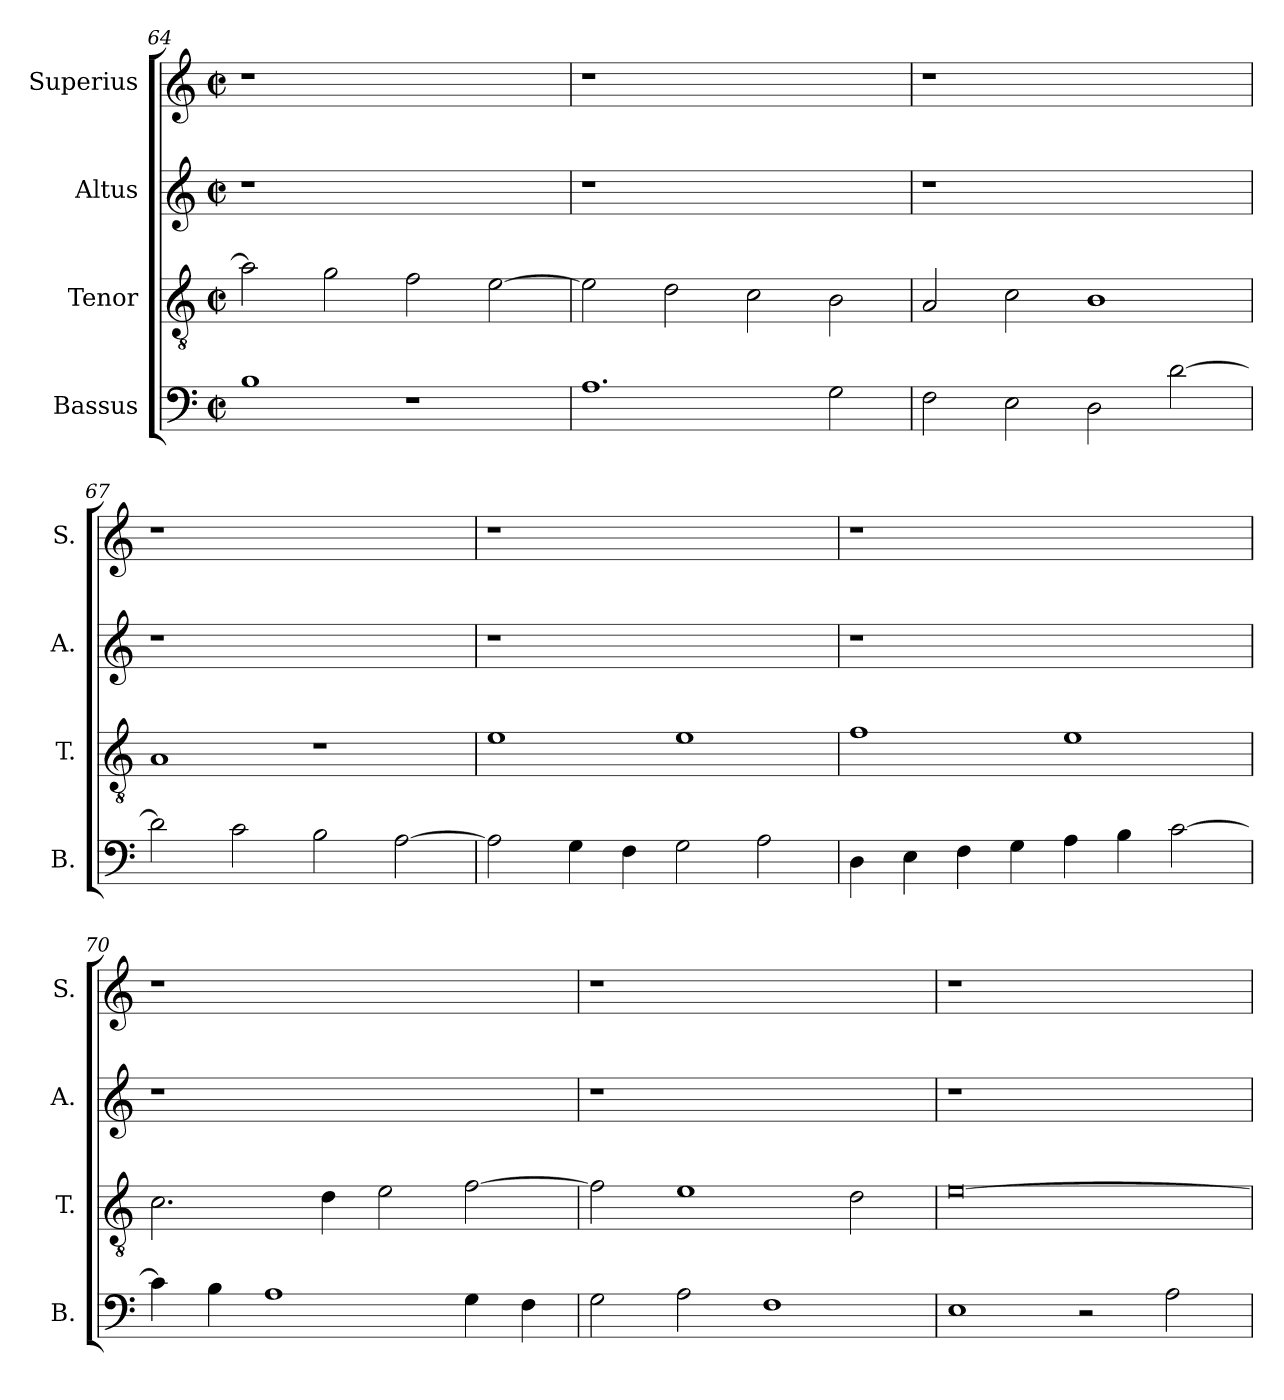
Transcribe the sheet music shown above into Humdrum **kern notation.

**kern	**kern	**kern	**kern
*part4	*part3	*part2	*part1
*staff4	*staff3	*staff2	*staff1
*I"Bassus	*I"Tenor	*I"Altus	*I"Superius
*I'B.	*I'T.	*I'A.	*I'S.
*clefF4	*clefGv2	*clefG2	*clefG2
*	*ITrd7c12	*	*
*k[]	*k[]	*k[]	*k[]
*C:	*C:	*C:	*C:
*M2/2	*M2/2	*M2/2	*M2/2
*met(c|)	*met(c|)	*met(c|)	*met(c|)
=64	=64	=64	=64
!	!	!LO:N:vis=1	!LO:N:vis=1
1Bi	2Ai\]	1r	1r
.	2Gi\	.	.
1r	2Fi\	1ryy	1ryy
.	[>2Ei\	.	.
!!LO:LB:g=z
=65	=65	=65	=65
!	!	!LO:N:vis=1	!LO:N:vis=1
1.Ai	2Ei\]	1r	1r
.	2Di\	.	.
.	2Ci\	1ryy	1ryy
2Gi\	2BBi\	.	.
=66	=66	=66	=66
!	!	!LO:N:vis=1	!LO:N:vis=1
2Fi\	2AAi/	1r	1r
2Ei\	2Ci\	.	.
2Di\	1BBi	1ryy	1ryy
[>2di\	.	.	.
=67	=67	=67	=67
!	!	!LO:N:vis=1	!LO:N:vis=1
2di\]	1AAi	1r	1r
2ci\	.	.	.
2Bi\	1r	1ryy	1ryy
[>2Ai\	.	.	.
=68	=68	=68	=68
!	!	!LO:N:vis=1	!LO:N:vis=1
2Ai\]	1Ei	1r	1r
4Gi\	.	.	.
4Fi\	.	.	.
2Gi\	1Ei	1ryy	1ryy
2Ai\	.	.	.
=69	=69	=69	=69
!	!	!LO:N:vis=1	!LO:N:vis=1
4Di\	1Fi	1r	1r
4Ei\	.	.	.
4Fi\	.	.	.
4Gi\	.	.	.
4Ai\	1Ei	1ryy	1ryy
4Bi\	.	.	.
[>2ci\	.	.	.
!!LO:LB:g=z
=70	=70	=70	=70
!	!	!LO:N:vis=1	!LO:N:vis=1
4ci\]	2.Ci\	1r	1r
4Bi\	.	.	.
1Ai	.	.	.
.	4Di\	.	.
.	2Ei\	1ryy	1ryy
4Gi\	[>2Fi\	.	.
4Fi\	.	.	.
=71	=71	=71	=71
!	!	!LO:N:vis=1	!LO:N:vis=1
2Gi\	2Fi\]	1r	1r
2Ai\	1Ei	.	.
1Fi	.	1ryy	1ryy
.	2Di\	.	.
=72	=72	=72	=72
!	!	!LO:N:vis=1	!LO:N:vis=1
1Ei	[>0Ei	1r	1r
2r	.	1ryy	1ryy
2Ai\	.	.	.
=	=	=	=
*-	*-	*-	*-
